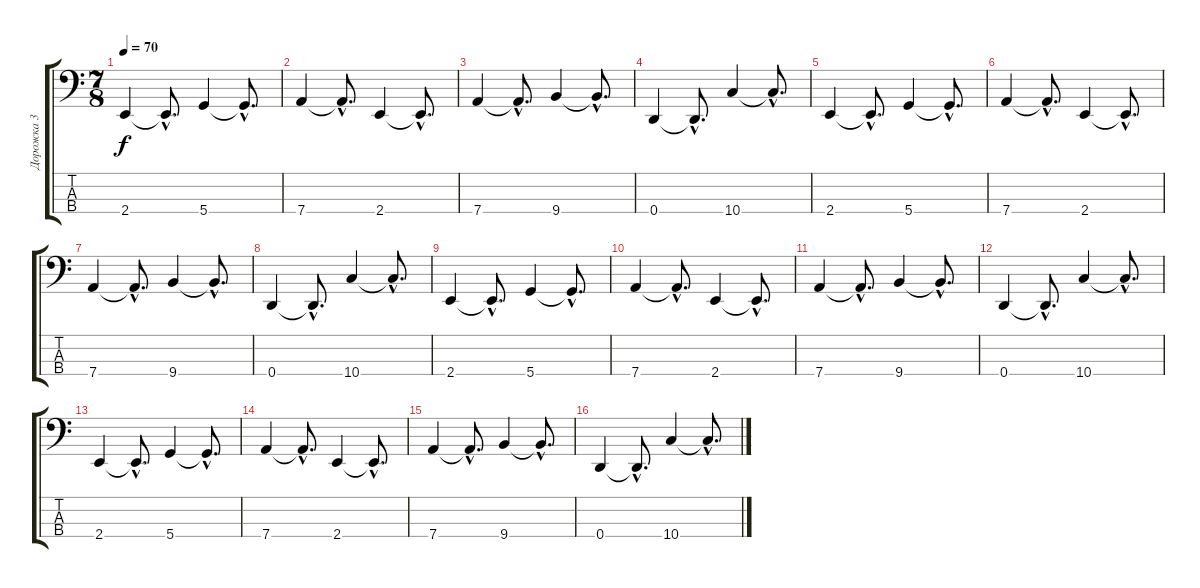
\track ("Дорожка 3" "Дорожка 3") {instrument electricbassfinger}
\staff {score tabs}
\tuning (F2 C2 G1 D1) {hide}
\ts (7 8)
\tempo 70
\clef f4
\ks c
2.4.4{dy f} 2.4{hac t}.8{d} 5.4.4 5.4{hac t}.8{d} |
7.4.4 7.4{hac t}.8{d} 2.4.4 2.4{hac t}.8{d} |
7.4.4 7.4{hac t}.8{d} 9.4.4 9.4{hac t}.8{d} |
0.4.4 0.4{hac t}.8{d} 10.4.4 10.4{hac t}.8{d} |
2.4.4 2.4{hac t}.8{d} 5.4.4 5.4{hac t}.8{d} |
7.4.4 7.4{hac t}.8{d} 2.4.4 2.4{hac t}.8{d} |
7.4.4 7.4{hac t}.8{d} 9.4.4 9.4{hac t}.8{d} |
0.4.4 0.4{hac t}.8{d} 10.4.4 10.4{hac t}.8{d} |
2.4.4 2.4{hac t}.8{d} 5.4.4 5.4{hac t}.8{d} |
7.4.4 7.4{hac t}.8{d} 2.4.4 2.4{hac t}.8{d} |
7.4.4 7.4{hac t}.8{d} 9.4.4 9.4{hac t}.8{d} |
0.4.4 0.4{hac t}.8{d} 10.4.4 10.4{hac t}.8{d} |
2.4.4 2.4{hac t}.8{d} 5.4.4 5.4{hac t}.8{d} |
7.4.4 7.4{hac t}.8{d} 2.4.4 2.4{hac t}.8{d} |
7.4.4 7.4{hac t}.8{d} 9.4.4 9.4{hac t}.8{d} |
0.4.4 0.4{hac t}.8{d} 10.4.4 10.4{hac t}.8{d}
